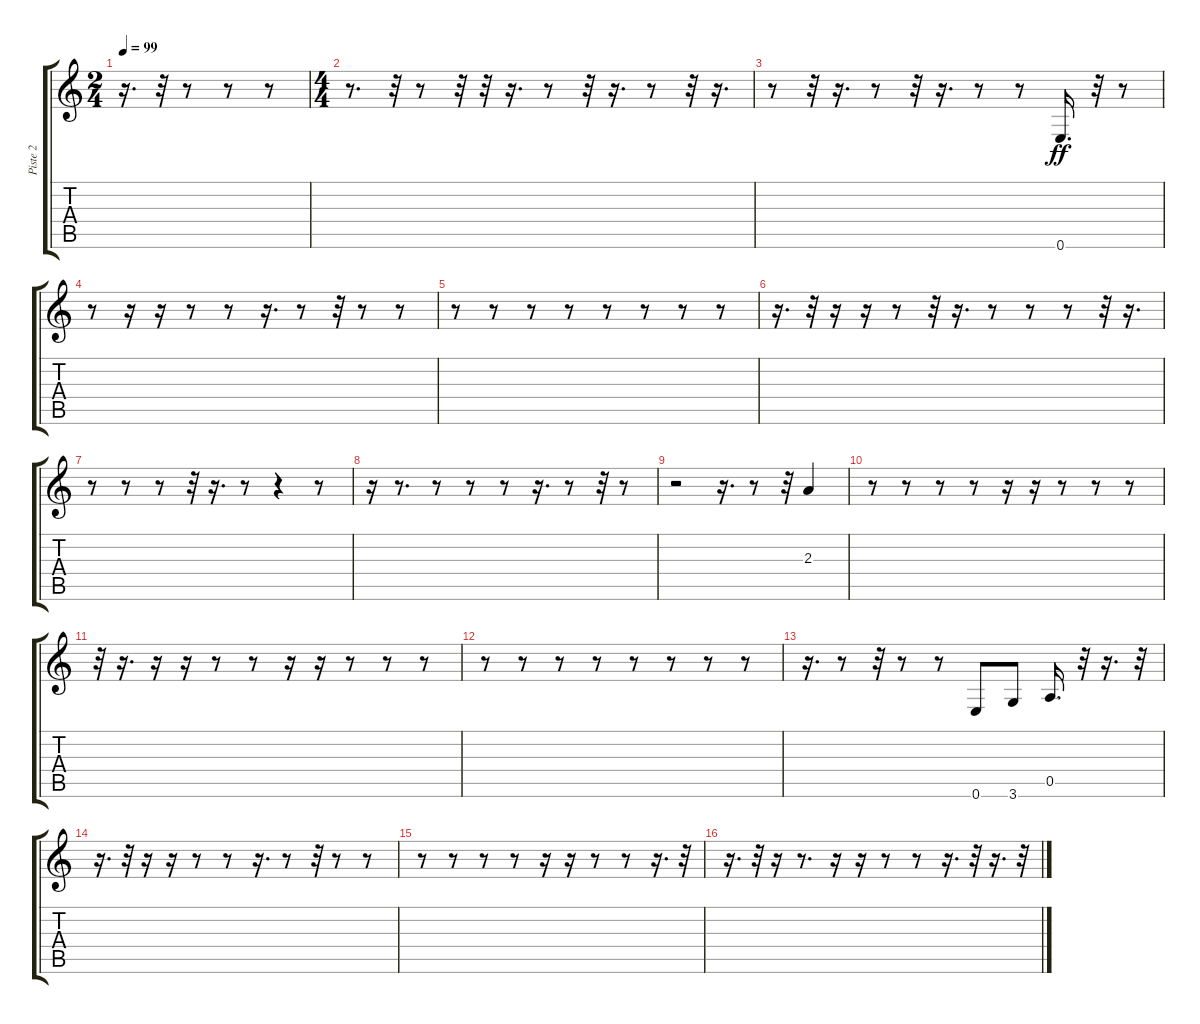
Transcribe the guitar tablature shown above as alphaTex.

\track ("Piste 2" "Piste 2") {instrument fretlessbass}
\staff {score tabs}
\tuning (E4 B3 G3 D3 A2 E2) {hide}
\ts (2 4)
\tempo 99
\clef g2
\ks c
r.16{d dy ff} r.32 r.8 r.8 r.8 |
\ts (4 4)
r.8{d} r.32 r.8 r.32 r.32 r.16{d} r.8 r.32 r.16{d} r.8 r.32 r.16{d} |
r.8 r.32 r.16{d} r.8 r.32 r.16{d} r.8 r.8 0.6.16{d} r.32 r.8 |
r.8 r.16 r.16 r.8 r.8 r.16{d} r.8 r.32 r.8 r.8 |
r.8 r.8 r.8 r.8 r.8 r.8 r.8 r.8 |
r.16{d} r.32 r.16 r.16 r.8 r.32 r.16{d} r.8 r.8 r.8 r.32 r.16{d} |
r.8 r.8 r.8 r.32 r.16{d} r.8 r.4 r.8 |
r.16 r.8{d} r.8 r.8 r.8 r.16{d} r.8 r.32 r.8 |
r.2 r.16{d} r.8 r.32 2.3.4 |
r.8 r.8 r.8 r.8 r.16 r.16 r.8 r.8 r.8 |
r.32 r.16{d} r.16 r.16 r.8 r.8 r.16 r.16 r.8 r.8 r.8 |
r.8 r.8 r.8 r.8 r.8 r.8 r.8 r.8 |
r.16{d} r.8 r.32 r.8 r.8 0.6.8 3.6.8 0.5.16{d} r.32 r.16{d} r.32 |
r.16{d} r.32 r.16 r.16 r.8 r.8 r.16{d} r.8 r.32 r.8 r.8 |
r.8 r.8 r.8 r.8 r.16 r.16 r.8 r.8 r.16{d} r.32 |
r.16{d} r.32 r.16 r.8{d} r.16 r.16 r.8 r.8 r.16{d} r.32 r.16{d} r.32
